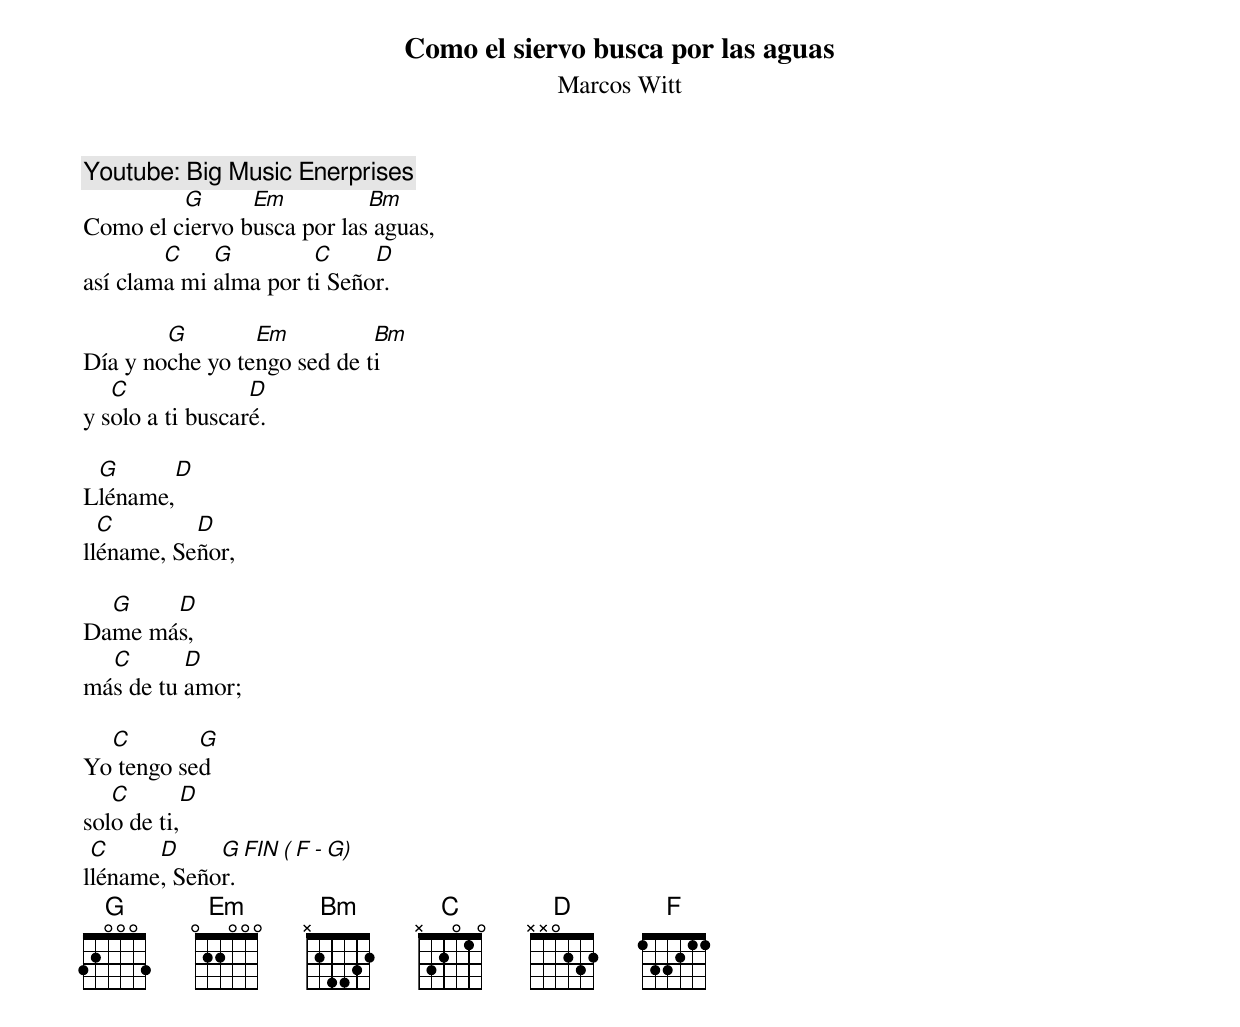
Como el siervo busca por las aguas
Marcos Witt
Youtube: Big Music Enerprises
         G      Em          Bm
Como el ciervo busca por las aguas,
        C    G         C     D
así clama mi alma por ti Señor.

        G        Em          Bm
Día y noche yo tengo sed de ti
   C              D
y solo a ti buscaré.

 G      D
Lléname,
  C        D
lléname, Señor,

  G    D
Dame más,
  C       D
más de tu amor;

  C        G
Yo tengo sed
   C       D
solo de ti,
 C     D     G  FIN ( F -  G)
lléname, Señor.
